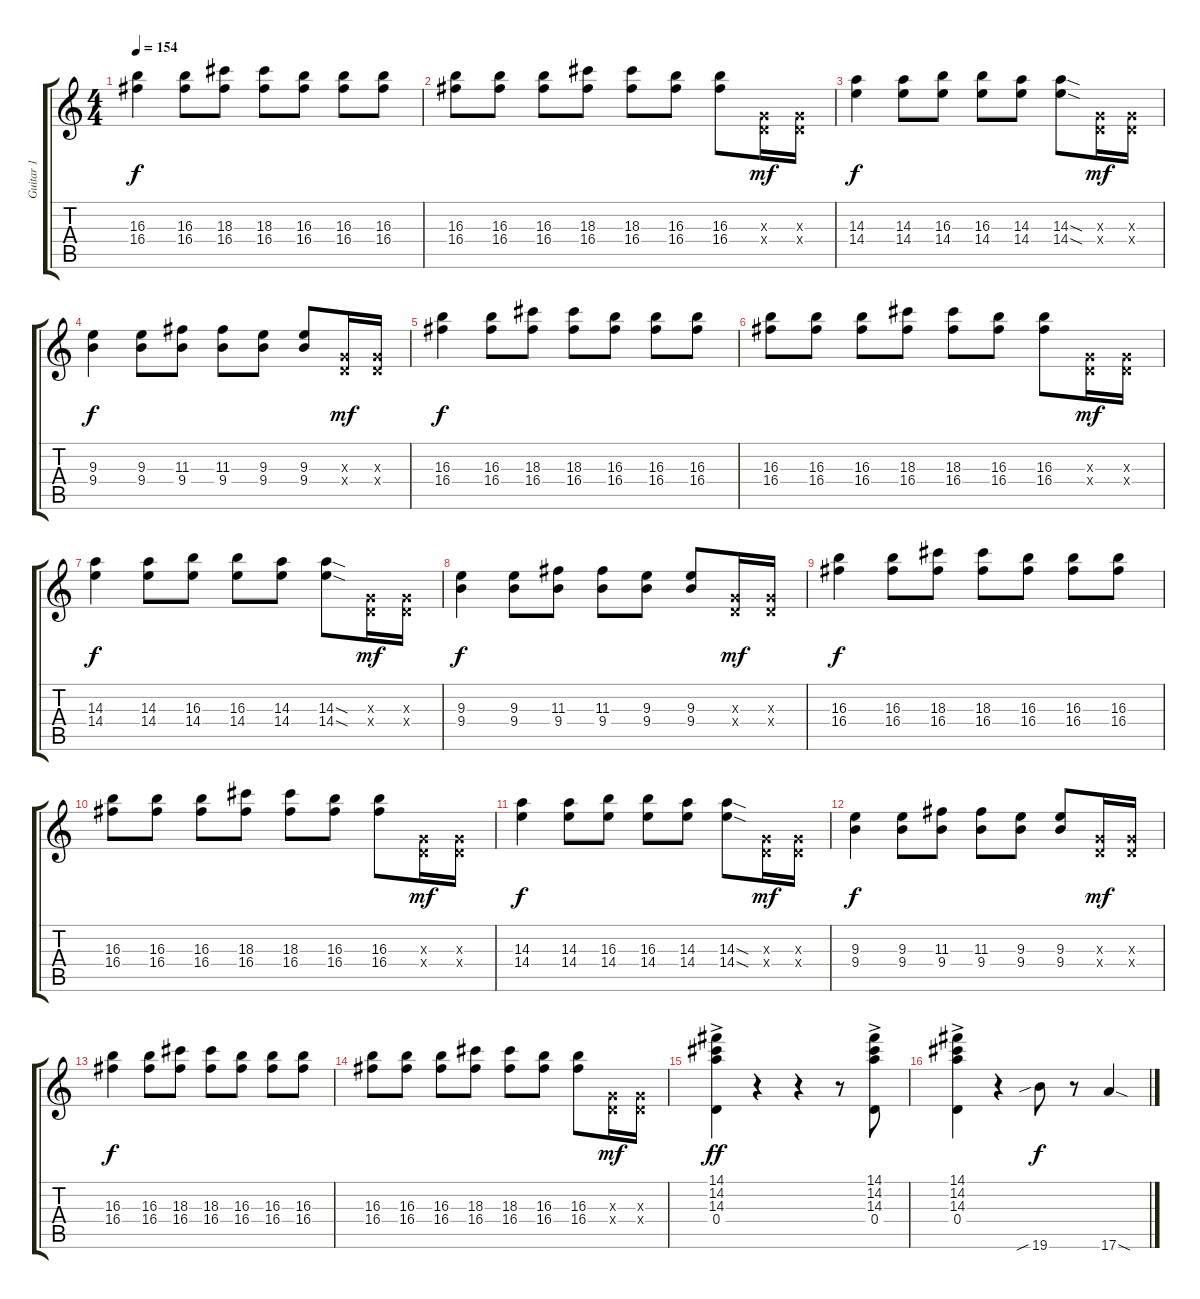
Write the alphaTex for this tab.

\track ("Guitar 1" "Guitar 1") {instrument distortionguitar}
\staff {score tabs}
\tuning (E4 B3 G3 D3 A2 E2) {hide}
\ts (4 4)
\tempo 154
\clef g2
\ks c
(16.3 16.4).4{dy f} (16.3 16.4).8 (18.3 16.4).8 (18.3 16.4).8 (16.3 16.4).8 (16.3 16.4).8 (16.3 16.4).8 |
(16.3 16.4).8 (16.3 16.4).8 (16.3 16.4).8 (18.3 16.4).8 (18.3 16.4).8 (16.3 16.4).8 (16.3 16.4).8 (0.3{x} 0.4{x}).16{dy mf} (0.3{x} 0.4{x}).16 |
(14.3 14.4).4{dy f} (14.3 14.4).8 (16.3 14.4).8 (16.3 14.4).8 (14.3 14.4).8 (14.3{sod} 14.4{sod}).8 (0.3{x} 0.4{x}).16{dy mf} (0.3{x} 0.4{x}).16 |
(9.3 9.4).4{dy f} (9.3 9.4).8 (11.3 9.4).8 (11.3 9.4).8 (9.3 9.4).8 (9.3 9.4).8 (0.3{x} 0.4{x}).16{dy mf} (0.3{x} 0.4{x}).16 |
(16.3 16.4).4{dy f} (16.3 16.4).8 (18.3 16.4).8 (18.3 16.4).8 (16.3 16.4).8 (16.3 16.4).8 (16.3 16.4).8 |
(16.3 16.4).8 (16.3 16.4).8 (16.3 16.4).8 (18.3 16.4).8 (18.3 16.4).8 (16.3 16.4).8 (16.3 16.4).8 (0.3{x} 0.4{x}).16{dy mf} (0.3{x} 0.4{x}).16 |
(14.3 14.4).4{dy f} (14.3 14.4).8 (16.3 14.4).8 (16.3 14.4).8 (14.3 14.4).8 (14.3{sod} 14.4{sod}).8 (0.3{x} 0.4{x}).16{dy mf} (0.3{x} 0.4{x}).16 |
(9.3 9.4).4{dy f} (9.3 9.4).8 (11.3 9.4).8 (11.3 9.4).8 (9.3 9.4).8 (9.3 9.4).8 (0.3{x} 0.4{x}).16{dy mf} (0.3{x} 0.4{x}).16 |
(16.3 16.4).4{dy f} (16.3 16.4).8 (18.3 16.4).8 (18.3 16.4).8 (16.3 16.4).8 (16.3 16.4).8 (16.3 16.4).8 |
(16.3 16.4).8 (16.3 16.4).8 (16.3 16.4).8 (18.3 16.4).8 (18.3 16.4).8 (16.3 16.4).8 (16.3 16.4).8 (0.3{x} 0.4{x}).16{dy mf} (0.3{x} 0.4{x}).16 |
(14.3 14.4).4{dy f} (14.3 14.4).8 (16.3 14.4).8 (16.3 14.4).8 (14.3 14.4).8 (14.3{sod} 14.4{sod}).8 (0.3{x} 0.4{x}).16{dy mf} (0.3{x} 0.4{x}).16 |
(9.3 9.4).4{dy f} (9.3 9.4).8 (11.3 9.4).8 (11.3 9.4).8 (9.3 9.4).8 (9.3 9.4).8 (0.3{x} 0.4{x}).16{dy mf} (0.3{x} 0.4{x}).16 |
(16.3 16.4).4{dy f} (16.3 16.4).8 (18.3 16.4).8 (18.3 16.4).8 (16.3 16.4).8 (16.3 16.4).8 (16.3 16.4).8 |
(16.3 16.4).8 (16.3 16.4).8 (16.3 16.4).8 (18.3 16.4).8 (18.3 16.4).8 (16.3 16.4).8 (16.3 16.4).8 (0.3{x} 0.4{x}).16{dy mf} (0.3{x} 0.4{x}).16 |
(14.1 14.2 14.3 0.4{ac}).4{dy ff} r.4 r.4 r.8 (14.1 14.2 14.3 0.4{ac}).8 |
(14.1 14.2 14.3 0.4{ac}).4 r.4 19.6{sib}.8{dy f} r.8 17.6{sod}.4
